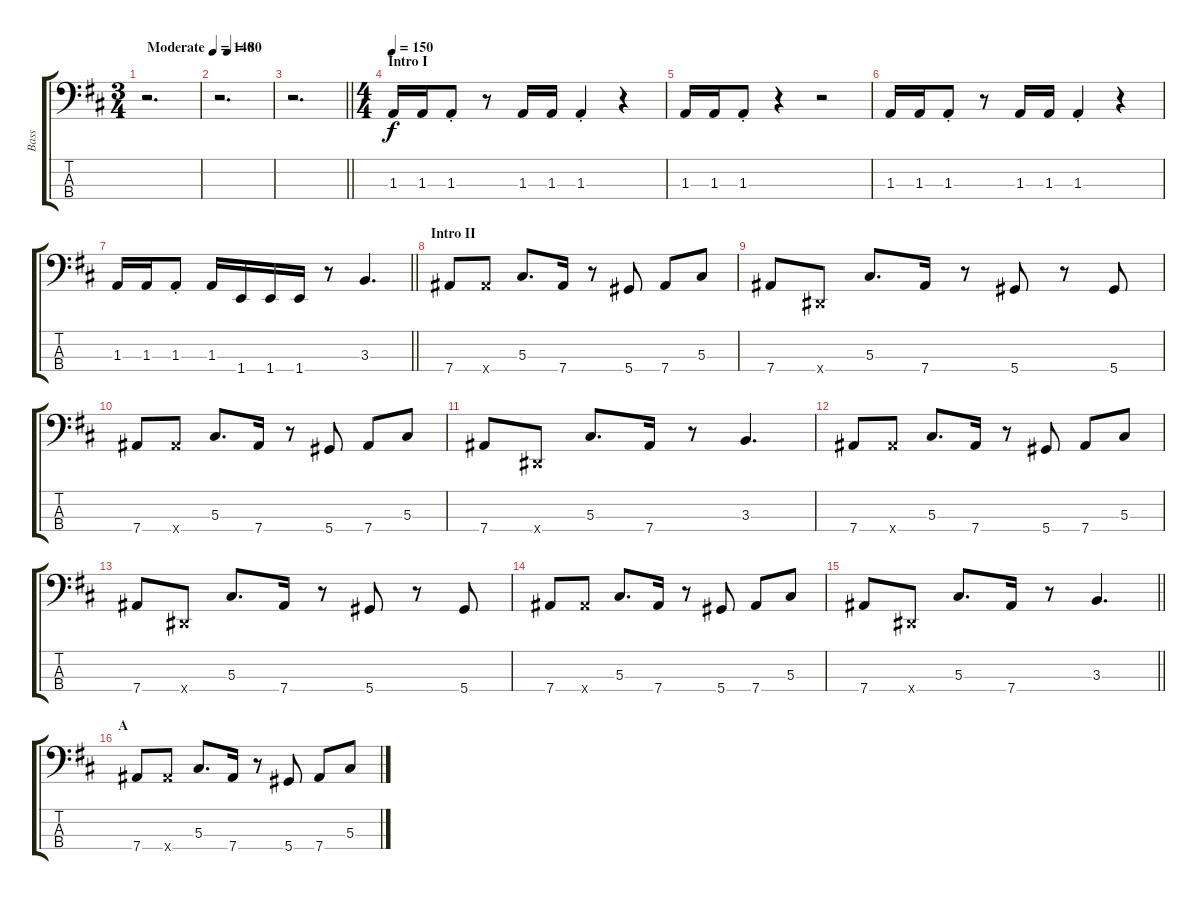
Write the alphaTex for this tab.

\track ("Bass" "Bass") {instrument electricbasspick}
\staff {score tabs}
\tuning (Gb2 Db2 Ab1 Eb1) {hide}
\ts (3 4)
\tempo (140 "Moderate")
\clef f4
\ks d
r.2{d dy f instrument electricbasspick} |
\tempo (80 0.16666666666666666)
r.2{d} |
\barLineRight lightlight
r.2{d} |
\ts (4 4)
\section ("" "Intro I")
\tempo 150
1.3.16 1.3.16 1.3{st}.8 r.8 1.3.16 1.3.16 1.3{st}.4 r.4 |
1.3.16 1.3.16 1.3{st}.8 r.4 r.2 |
1.3.16 1.3.16 1.3{st}.8 r.8 1.3.16 1.3.16 1.3{st}.4 r.4 |
\barLineRight lightlight
1.3.16 1.3.16 1.3{st}.8 1.3.16 1.4.16 1.4.16 1.4.16 r.8 3.3.4{d} |
\section ("" "Intro II")
7.4.8 7.4{x}.8 5.3.8{d} 7.4.16 r.8 5.4.8 7.4.8 5.3.8 |
7.4.8 0.4{x}.8 5.3.8{d} 7.4.16 r.8 5.4.8 r.8 5.4.8 |
7.4.8 7.4{x}.8 5.3.8{d} 7.4.16 r.8 5.4.8 7.4.8 5.3.8 |
7.4.8 0.4{x}.8 5.3.8{d} 7.4.16 r.8 3.3.4{d} |
7.4.8 7.4{x}.8 5.3.8{d} 7.4.16 r.8 5.4.8 7.4.8 5.3.8 |
7.4.8 0.4{x}.8 5.3.8{d} 7.4.16 r.8 5.4.8 r.8 5.4.8 |
7.4.8 7.4{x}.8 5.3.8{d} 7.4.16 r.8 5.4.8 7.4.8 5.3.8 |
\barLineRight lightlight
7.4.8 0.4{x}.8 5.3.8{d} 7.4.16 r.8 3.3.4{d} |
\section ("" "A")
7.4.8 7.4{x}.8 5.3.8{d} 7.4.16 r.8 5.4.8 7.4.8 5.3.8
